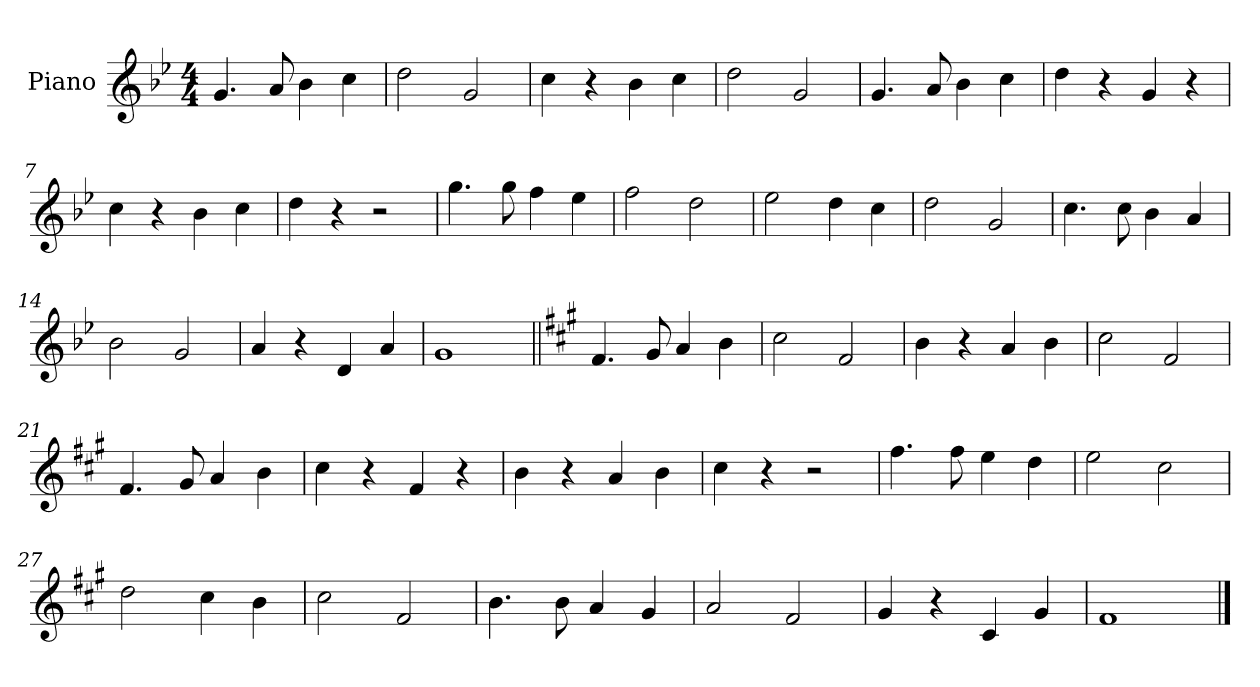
**kern
*part1
*staff1
*I"Piano
*I'Pno.
*clefG2
*k[b-e-]
*M4/4
*MM160
=1
4.g/
8a/
4b-\
4cc\
=2
2dd\
2g/
=3
4cc\
4r
4b-\
4cc\
=4
2dd\
2g/
=5
4.g/
8a/
4b-\
4cc\
=6
4dd\
4r
4g/
4r
=7
4cc\
4r
4b-\
4cc\
=8
4dd\
4r
2r
!!LO:LB:g=z
=9
4.gg\
8gg\
4ff\
4ee-\
=10
2ff\
2dd\
=11
2ee-\
4dd\
4cc\
=12
2dd\
2g/
=13
4.cc\
8cc\
4b-\
4a/
=14
2b-\
2g/
=15
4a/
4r
4d/
4a/
=16
1g
!!LO:LB:g=z
=17||
*k[f#c#g#]
4.f#/
8g#/
4a/
4b\
=18
2cc#\
2f#/
=19
4b\
4r
4a/
4b\
=20
2cc#\
2f#/
=21
4.f#/
8g#/
4a/
4b\
=22
4cc#\
4r
4f#/
4r
=23
4b\
4r
4a/
4b\
=24
4cc#\
4r
2r
!!LO:LB:g=z
=25
4.ff#\
8ff#\
4ee\
4dd\
=26
2ee\
2cc#\
=27
2dd\
4cc#\
4b\
=28
2cc#\
2f#/
=29
4.b\
8b\
4a/
4g#/
=30
2a/
2f#/
=31
4g#/
4r
4c#/
4g#/
=32
1f#
==
*-
